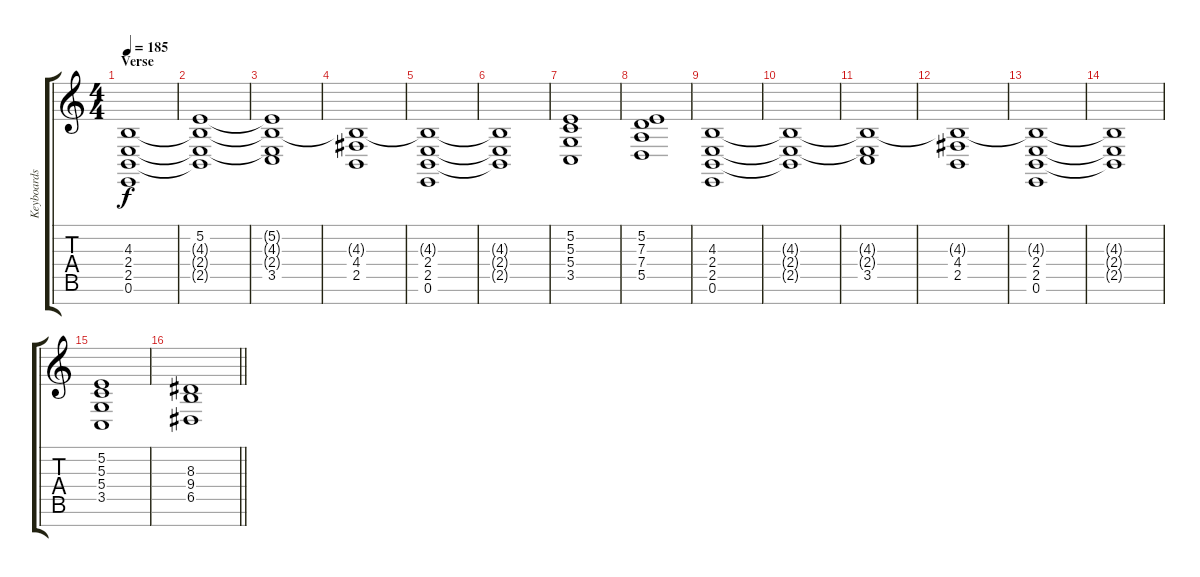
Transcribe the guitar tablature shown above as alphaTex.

\track ("Keyboards" "Keyboards") {instrument stringensemble1}
\staff {score tabs}
\tuning (E4 B3 G3 D3 A2 E2 B1) {hide}
\ts (4 4)
\section ("" "Verse")
\tempo 185
\clef g2
\ks c
(4.3 2.4 2.5 0.6).1{dy f volume 10} |
(5.2 4.3{t} 2.4{t} 2.5{t}).1 |
(5.2{t} 4.3{t} 2.4{t} 3.5).1 |
(4.3{t} 4.4 2.5).1 |
(4.3{t} 2.4 2.5 0.6).1 |
(4.3{t} 2.4{t} 2.5{t}).1 |
(5.2 5.3 5.4 3.5).1 |
(5.2 7.3 7.4 5.5).1 |
(4.3 2.4 2.5 0.6).1 |
(4.3{t} 2.4{t} 2.5{t}).1 |
(4.3{t} 2.4{t} 3.5).1 |
(4.3{t} 4.4 2.5).1 |
(4.3{t} 2.4 2.5 0.6).1 |
(4.3{t} 2.4{t} 2.5{t}).1 |
(5.2 5.3 5.4 3.5).1 |
\barLineRight lightlight
(8.3 9.4 6.5).1
